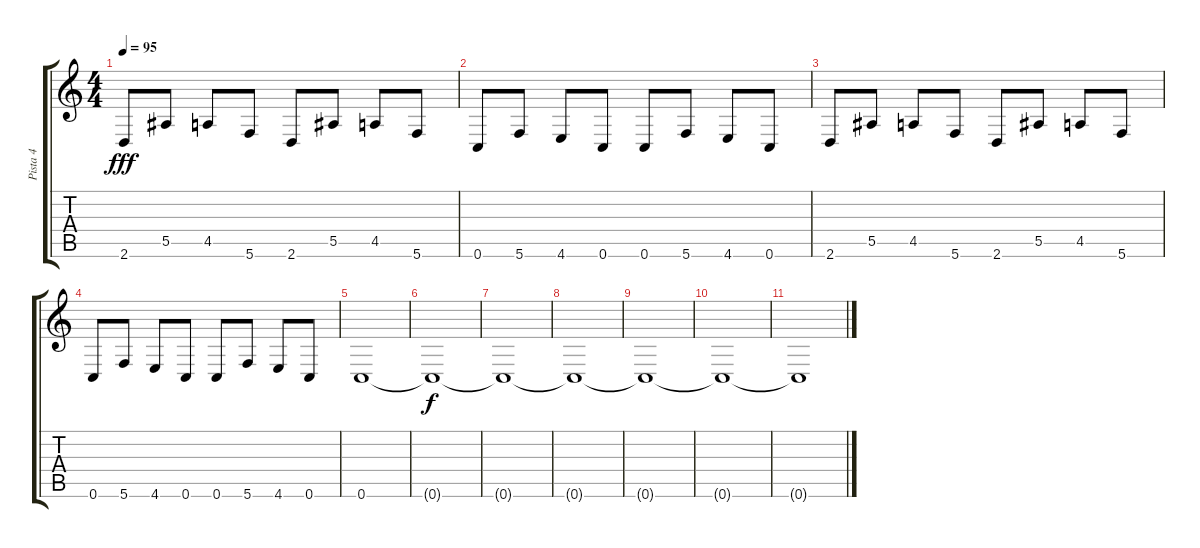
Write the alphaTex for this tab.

\track ("Pista 4" "Pista 4") {instrument electricbassfinger}
\staff {score tabs}
\tuning (C4 G3 Eb3 Bb2 F2 C2) {hide}
\ts (4 4)
\tempo 95
\clef g2
\ks c
2.6.8{dy fff} 5.5.8 4.5.8 5.6.8 2.6.8 5.5.8 4.5.8 5.6.8 |
0.6.8 5.6.8 4.6.8 0.6.8 0.6.8 5.6.8 4.6.8 0.6.8 |
2.6.8 5.5.8 4.5.8 5.6.8 2.6.8 5.5.8 4.5.8 5.6.8 |
0.6.8 5.6.8 4.6.8 0.6.8 0.6.8 5.6.8 4.6.8 0.6.8 |
0.6.1 |
0.6{t}.1{dy f} |
0.6{t}.1 |
0.6{t}.1 |
0.6{t}.1 |
0.6{t}.1 |
0.6{t}.1
